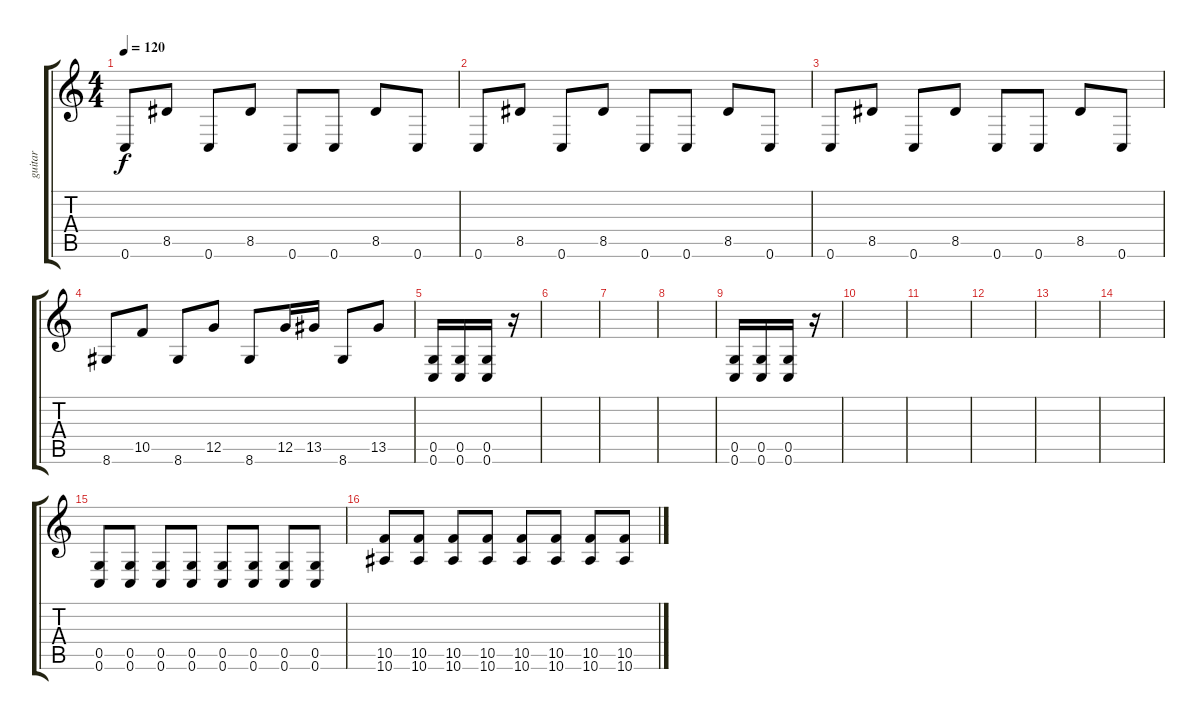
\track ("guitar" "guitar") {instrument distortionguitar}
\staff {score tabs}
\tuning (D4 A3 F3 C3 G2 C2) {hide}
\ts (4 4)
\tempo 120
\clef g2
\ks c
0.6.8{dy f} 8.5.8 0.6.8 8.5.8 0.6.8 0.6.8 8.5.8 0.6.8 |
0.6.8 8.5.8 0.6.8 8.5.8 0.6.8 0.6.8 8.5.8 0.6.8 |
0.6.8 8.5.8 0.6.8 8.5.8 0.6.8 0.6.8 8.5.8 0.6.8 |
8.6.8 10.5.8 8.6.8 12.5.8 8.6.8 12.5.16 13.5.16 8.6.8 13.5.8 |
(0.5 0.6).16{instrument distortionguitar} (0.5 0.6).16 (0.5 0.6).16 r.16 |
|
|
|
(0.5 0.6).16{instrument distortionguitar} (0.5 0.6).16 (0.5 0.6).16 r.16 |
|
|
|
|
|
(0.5 0.6).8 (0.5 0.6).8 (0.5 0.6).8 (0.5 0.6).8 (0.5 0.6).8 (0.5 0.6).8 (0.5 0.6).8 (0.5 0.6).8 |
(10.5 10.6).8 (10.5 10.6).8 (10.5 10.6).8 (10.5 10.6).8 (10.5 10.6).8 (10.5 10.6).8 (10.5 10.6).8 (10.5 10.6).8
